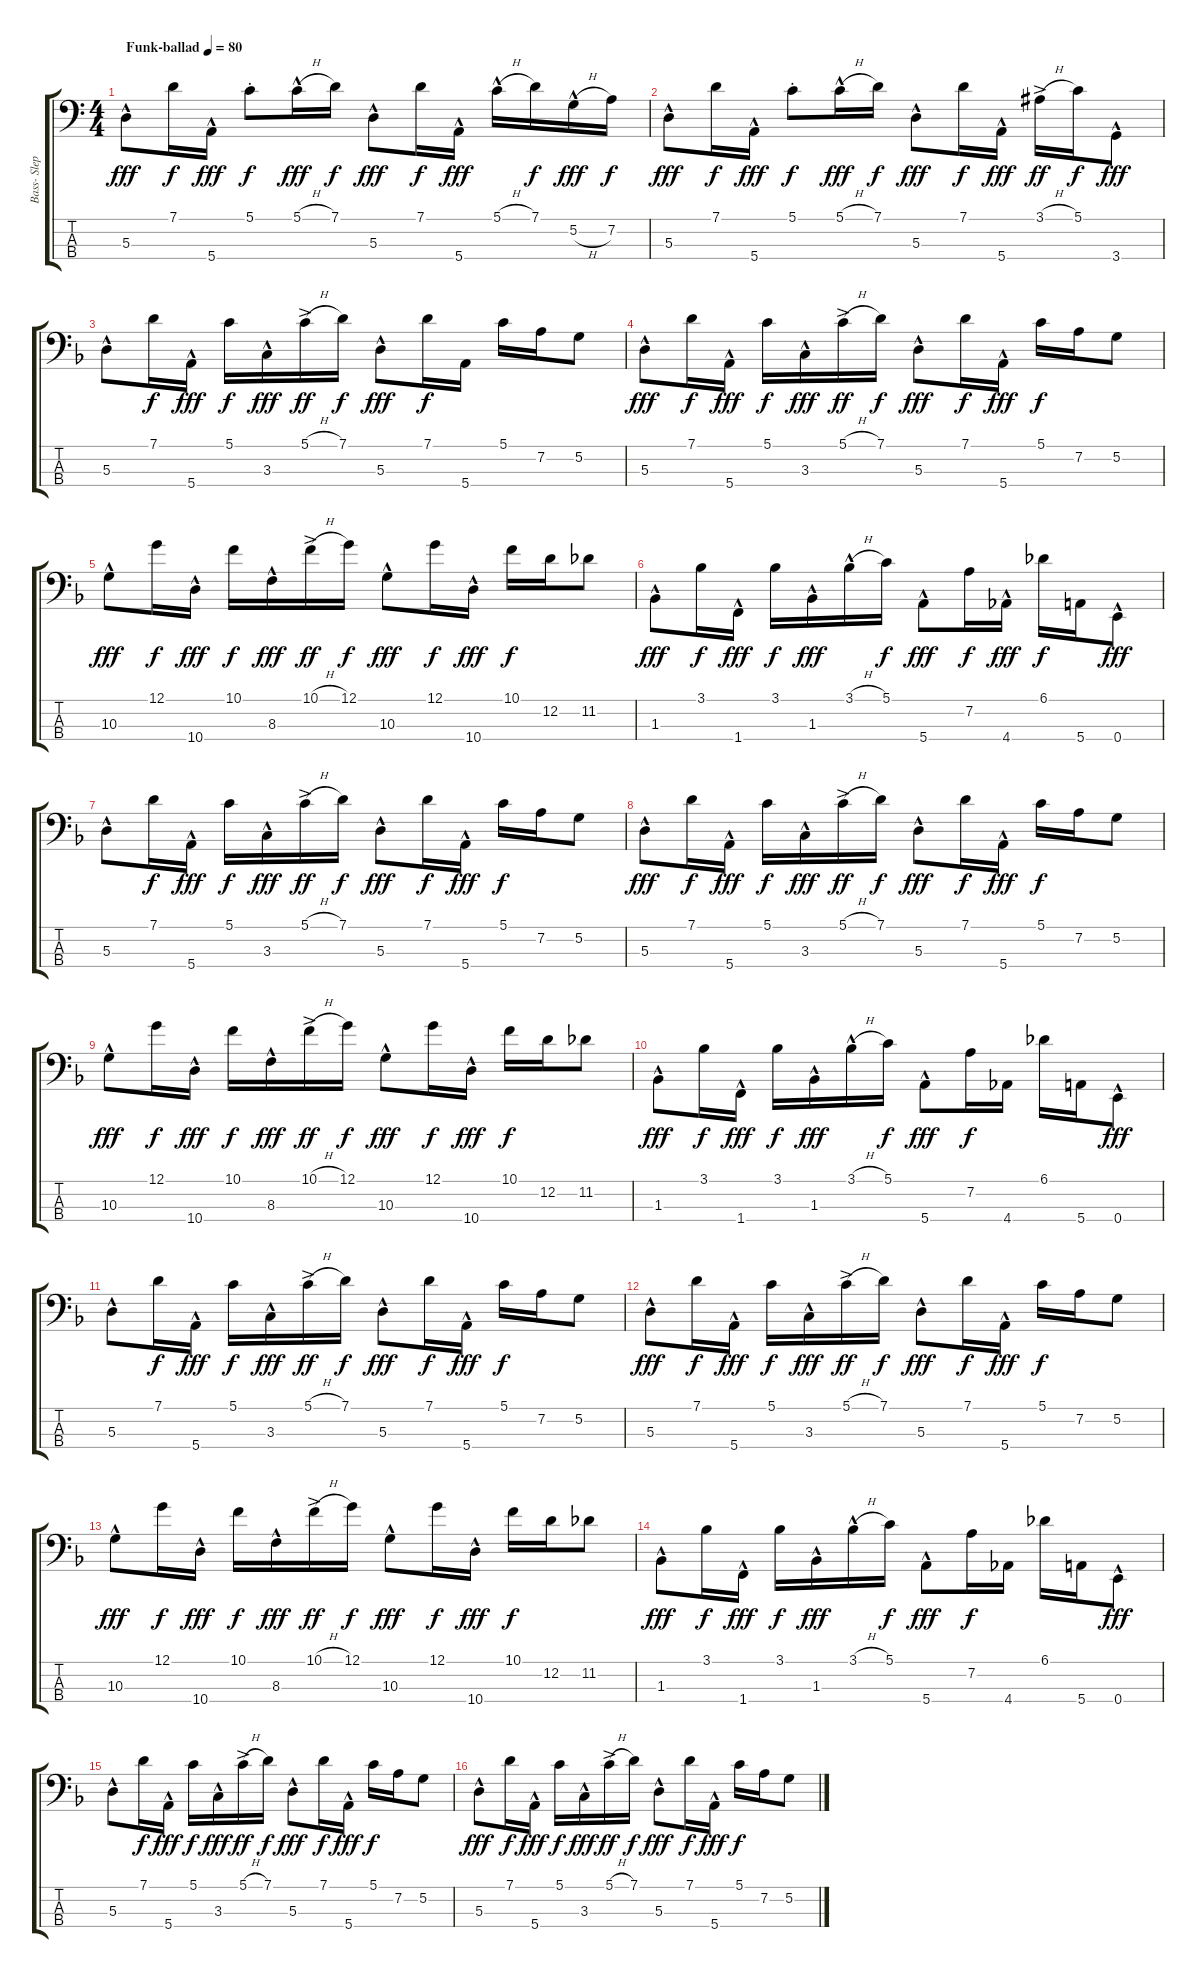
\track ("Bass- Slep" "Bass- Slep") {instrument slapbass1 bank 58}
\staff {score tabs}
\tuning (G2 D2 A1 E1) {hide}
\ts (4 4)
\tempo (80 "Funk-ballad")
\clef f4
\ks c
5.3{hac}.8{dy fff instrument slapbass1} 7.1.16{dy f} 5.4{hac}.16{dy fff} 5.1{st}.8{dy f} 5.1{h hac}.16{dy fff} 7.1.16{dy f} 5.3{hac}.8{dy fff} 7.1.16{dy f} 5.4{hac}.16{dy fff} 5.1{h hac}.16 7.1.16{dy f} 5.2{h hac}.16{dy fff} 7.2.16{dy f} |
5.3{hac}.8{dy fff} 7.1.16{dy f} 5.4{hac}.16{dy fff} 5.1{st}.8{dy f} 5.1{h hac}.16{dy fff} 7.1.16{dy f} 5.3{hac}.8{dy fff} 7.1.16{dy f} 5.4{hac}.16{dy fff} 3.1{h ac}.16{dy ff} 5.1.16{dy f} 3.4{hac}.8{dy fff} |
\ks dminor
5.3{hac}.8 7.1.16{dy f} 5.4{hac}.16{dy fff} 5.1.16{dy f} 3.3{hac}.16{dy fff} 5.1{h ac}.16{dy ff} 7.1.16{dy f} 5.3{hac}.8{dy fff} 7.1.16{dy f} 5.4.16 5.1.16 7.2.16 5.2.8 |
5.3{hac}.8{dy fff} 7.1.16{dy f} 5.4{hac}.16{dy fff} 5.1.16{dy f} 3.3{hac}.16{dy fff} 5.1{h ac}.16{dy ff} 7.1.16{dy f} 5.3{hac}.8{dy fff} 7.1.16{dy f} 5.4{hac}.16{dy fff} 5.1.16{dy f} 7.2.16 5.2.8 |
10.3{hac}.8{dy fff} 12.1.16{dy f} 10.4{hac}.16{dy fff} 10.1.16{dy f} 8.3{hac}.16{dy fff} 10.1{h ac}.16{dy ff} 12.1.16{dy f} 10.3{hac}.8{dy fff} 12.1.16{dy f} 10.4{hac}.16{dy fff} 10.1.16{dy f} 12.2.16 11.2.8 |
1.3{hac}.8{dy fff} 3.1.16{dy f} 1.4{hac}.16{dy fff} 3.1.16{dy f} 1.3{hac}.16{dy fff} 3.1{h hac}.16 5.1.16{dy f} 5.4{hac}.8{dy fff} 7.2.16{dy f} 4.4{hac}.16{dy fff} 6.1.16{dy f} 5.4.16 0.4{hac}.8{dy fff} |
5.3{hac}.8 7.1.16{dy f} 5.4{hac}.16{dy fff} 5.1.16{dy f} 3.3{hac}.16{dy fff} 5.1{h ac}.16{dy ff} 7.1.16{dy f} 5.3{hac}.8{dy fff} 7.1.16{dy f} 5.4{hac}.16{dy fff} 5.1.16{dy f} 7.2.16 5.2.8 |
5.3{hac}.8{dy fff} 7.1.16{dy f} 5.4{hac}.16{dy fff} 5.1.16{dy f} 3.3{hac}.16{dy fff} 5.1{h ac}.16{dy ff} 7.1.16{dy f} 5.3{hac}.8{dy fff} 7.1.16{dy f} 5.4{hac}.16{dy fff} 5.1.16{dy f} 7.2.16 5.2.8 |
10.3{hac}.8{dy fff} 12.1.16{dy f} 10.4{hac}.16{dy fff} 10.1.16{dy f} 8.3{hac}.16{dy fff} 10.1{h ac}.16{dy ff} 12.1.16{dy f} 10.3{hac}.8{dy fff} 12.1.16{dy f} 10.4{hac}.16{dy fff} 10.1.16{dy f} 12.2.16 11.2.8 |
1.3{hac}.8{dy fff} 3.1.16{dy f} 1.4{hac}.16{dy fff} 3.1.16{dy f} 1.3{hac}.16{dy fff} 3.1{h hac}.16 5.1.16{dy f} 5.4{hac}.8{dy fff} 7.2.16{dy f} 4.4.16 6.1.16 5.4.16 0.4{hac}.8{dy fff} |
5.3{hac}.8 7.1.16{dy f} 5.4{hac}.16{dy fff} 5.1.16{dy f} 3.3{hac}.16{dy fff} 5.1{h ac}.16{dy ff} 7.1.16{dy f} 5.3{hac}.8{dy fff} 7.1.16{dy f} 5.4{hac}.16{dy fff} 5.1.16{dy f} 7.2.16 5.2.8 |
5.3{hac}.8{dy fff} 7.1.16{dy f} 5.4{hac}.16{dy fff} 5.1.16{dy f} 3.3{hac}.16{dy fff} 5.1{h ac}.16{dy ff} 7.1.16{dy f} 5.3{hac}.8{dy fff} 7.1.16{dy f} 5.4{hac}.16{dy fff} 5.1.16{dy f} 7.2.16 5.2.8 |
10.3{hac}.8{dy fff} 12.1.16{dy f} 10.4{hac}.16{dy fff} 10.1.16{dy f} 8.3{hac}.16{dy fff} 10.1{h ac}.16{dy ff} 12.1.16{dy f} 10.3{hac}.8{dy fff} 12.1.16{dy f} 10.4{hac}.16{dy fff} 10.1.16{dy f} 12.2.16 11.2.8 |
1.3{hac}.8{dy fff} 3.1.16{dy f} 1.4{hac}.16{dy fff} 3.1.16{dy f} 1.3{hac}.16{dy fff} 3.1{h hac}.16 5.1.16{dy f} 5.4{hac}.8{dy fff} 7.2.16{dy f} 4.4.16 6.1.16 5.4.16 0.4{hac}.8{dy fff} |
5.3{hac}.8 7.1.16{dy f} 5.4{hac}.16{dy fff} 5.1.16{dy f} 3.3{hac}.16{dy fff} 5.1{h ac}.16{dy ff} 7.1.16{dy f} 5.3{hac}.8{dy fff} 7.1.16{dy f} 5.4{hac}.16{dy fff} 5.1.16{dy f} 7.2.16 5.2.8 |
5.3{hac}.8{dy fff} 7.1.16{dy f} 5.4{hac}.16{dy fff} 5.1.16{dy f} 3.3{hac}.16{dy fff} 5.1{h ac}.16{dy ff} 7.1.16{dy f} 5.3{hac}.8{dy fff} 7.1.16{dy f} 5.4{hac}.16{dy fff} 5.1.16{dy f} 7.2.16 5.2.8
